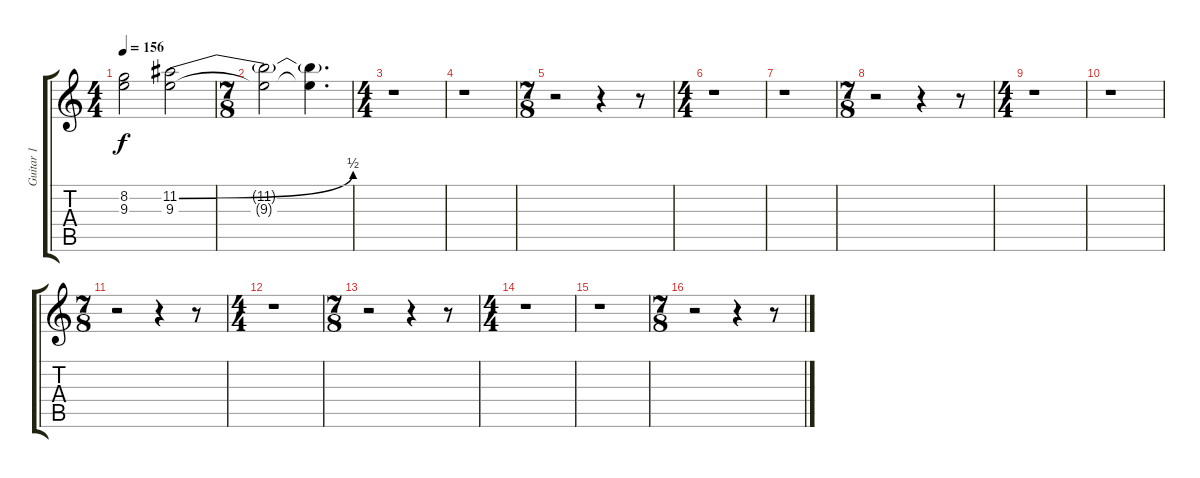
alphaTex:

\track ("Guitar 1" "Guitar 1") {instrument distortionguitar}
\staff {score tabs}
\tuning (E4 B3 G3 D3 A2 D2) {hide}
\ts (4 4)
\tempo 156
\clef g2
\ks c
(8.2 9.3).2{dy f} (11.2{be (bend 0 0 60 2)} 9.3).2 |
\ts (7 8)
(11.2{t} 9.3{t}).2 (11.2{t} 9.3{t}).4{d} |
\ts (4 4)
r.1 |
r.1 |
\ts (7 8)
r.2 r.4 r.8 |
\ts (4 4)
r.1 |
r.1 |
\ts (7 8)
r.2 r.4 r.8 |
\ts (4 4)
r.1 |
r.1 |
\ts (7 8)
r.2 r.4 r.8 |
\ts (4 4)
r.1 |
\ts (7 8)
r.2 r.4 r.8 |
\ts (4 4)
r.1 |
r.1 |
\ts (7 8)
r.2 r.4 r.8
